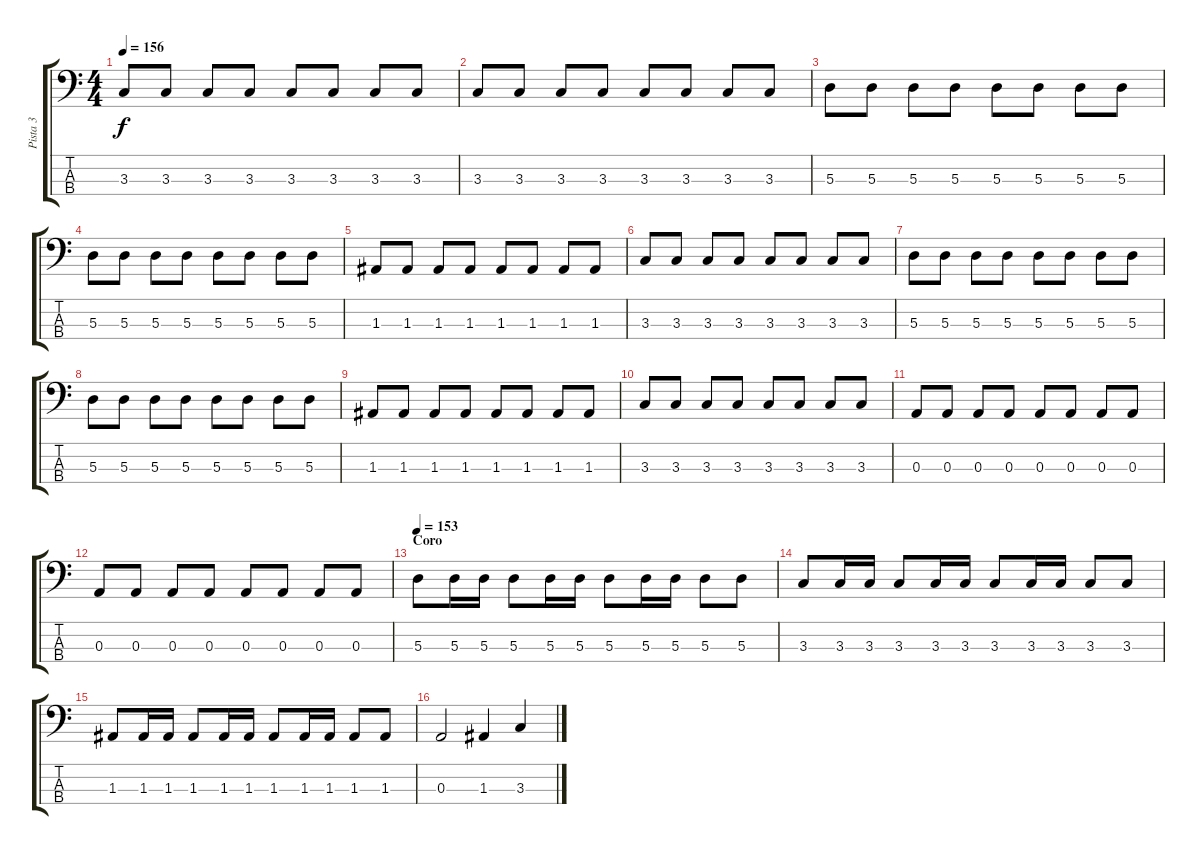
\track ("Pista 3" "Pista 3") {instrument electricbasspick}
\staff {score tabs}
\tuning (G2 D2 A1 E1) {hide}
\ts (4 4)
\tempo 156
\clef f4
\ks c
3.3.8{dy f} 3.3.8 3.3.8 3.3.8 3.3.8 3.3.8 3.3.8 3.3.8 |
3.3.8 3.3.8 3.3.8 3.3.8 3.3.8 3.3.8 3.3.8 3.3.8 |
5.3.8 5.3.8 5.3.8 5.3.8 5.3.8 5.3.8 5.3.8 5.3.8 |
5.3.8 5.3.8 5.3.8 5.3.8 5.3.8 5.3.8 5.3.8 5.3.8 |
1.3.8 1.3.8 1.3.8 1.3.8 1.3.8 1.3.8 1.3.8 1.3.8 |
3.3.8 3.3.8 3.3.8 3.3.8 3.3.8 3.3.8 3.3.8 3.3.8 |
5.3.8 5.3.8 5.3.8 5.3.8 5.3.8 5.3.8 5.3.8 5.3.8 |
5.3.8 5.3.8 5.3.8 5.3.8 5.3.8 5.3.8 5.3.8 5.3.8 |
1.3.8 1.3.8 1.3.8 1.3.8 1.3.8 1.3.8 1.3.8 1.3.8 |
3.3.8 3.3.8 3.3.8 3.3.8 3.3.8 3.3.8 3.3.8 3.3.8 |
0.3.8 0.3.8 0.3.8 0.3.8 0.3.8 0.3.8 0.3.8 0.3.8 |
0.3.8 0.3.8 0.3.8 0.3.8 0.3.8 0.3.8 0.3.8 0.3.8 |
\section ("" "Coro")
\tempo 153
5.3.8 5.3.16 5.3.16 5.3.8 5.3.16 5.3.16 5.3.8 5.3.16 5.3.16 5.3.8 5.3.8 |
3.3.8 3.3.16 3.3.16 3.3.8 3.3.16 3.3.16 3.3.8 3.3.16 3.3.16 3.3.8 3.3.8 |
1.3.8 1.3.16 1.3.16 1.3.8 1.3.16 1.3.16 1.3.8 1.3.16 1.3.16 1.3.8 1.3.8 |
0.3.2 1.3.4 3.3.4
